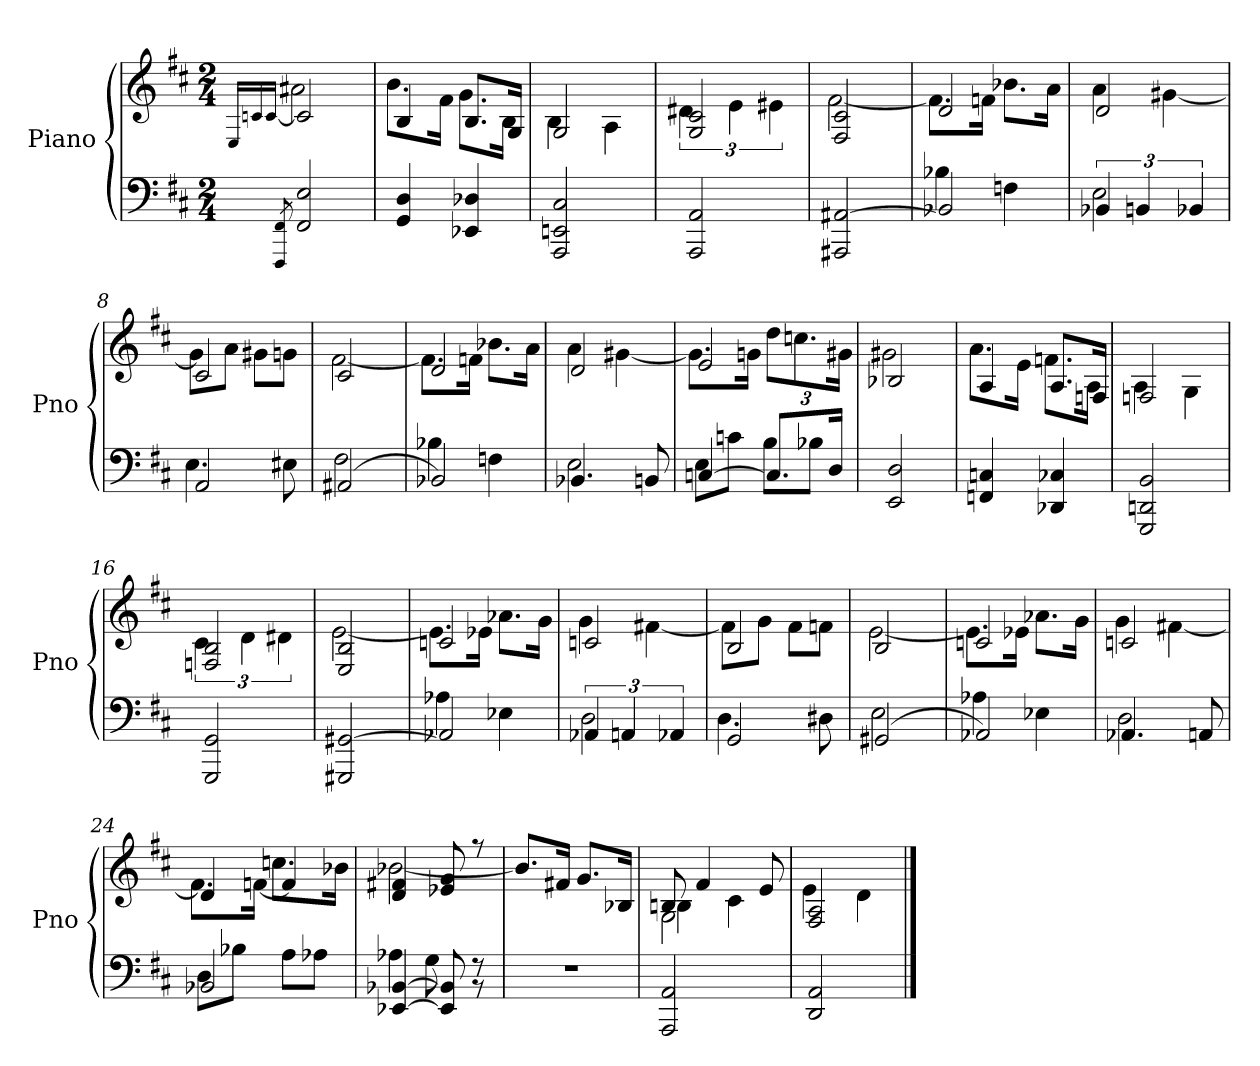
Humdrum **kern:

**kern	**kern
*part1	*part1
*staff2	*staff1
*I"Piano	*
*I'Pno	*
*clefF4	*clefG2
*k[f#c#]	*k[f#c#]
*D:	*D:
*M2/4	*M2/4
=1	=1
.	16qELL
.	16qcn
8qFFF# 8qFF#	[16qcJJ
*	*^
2FF# 2E	2c]	2a#X
=2	=2	=2
4GG 4D	4B	8.bL
.	.	16f#Jk
4EE-X 4D-X	8.BL	8.gL
.	16GJk	16BJk
=3	=3	=3
2AAA 2EEn 2C#	2G	4B
.	.	4A
=4	=4	=4
2AAA 2AA	2G 2c#	6d#X
.	.	6e
.	.	6e#X
=5	=5	=5
2AAA#X [2AA#X	2F# 2c#	[2f#
=6	=6	=6
*^	*	*
2BB-X]	4B-X	2d	8.f#L]
.	.	.	16fnJk
.	4Fn	.	8.b-XL
.	.	.	16aJk
=7	=7	=7	=7
6BB-X	2E	2d	4a
6BBn	.	.	.
.	.	.	[4g#X
6BB-X	.	.	.
=8	=8	=8	=8
2AA	4.E	2c#	8g#L]
.	.	.	8aJ
.	.	.	8g#XL
.	8E#X	.	8gnJ
=9	=9	=9	=9
[2AA#X	2F#	2c#	[2f#
=10	=10	=10	=10
2BB-X]	4B-X	2d	8.f#L]
.	.	.	16fnJk
.	4Fn	.	8.b-XL
.	.	.	16aJk
=11	=11	=11	=11
4.BB-X	2E	2d	4a
.	.	.	[4g#X
8BBn	.	.	.
=12	=12	=12	=12
[4Cn	8EL	2e	8.g#L]
.	8cnJ	.	.
.	.	.	16gnJk
8.CL]	8BL	.	12ddL
.	.	.	12.ccn
.	8B-XJ	.	.
16DJk	.	.	.
.	.	.	24g#XJk
*v	*v	*	*
=13	=13	=13
2EE 2D	2B-X	2g#X
=14	=14	=14
4FFn 4Cn	4A	8.aL
.	.	16eJk
4DD-X 4C-X	8.AL	8.fnL
.	16FnJk	16AJk
=15	=15	=15
2GGG 2DDn 2BB	2Fn	4A
.	.	4G
=16	=16	=16
2GGG 2GG	2Fn 2B	6c#
.	.	6d
.	.	6d#X
=17	=17	=17
2GGG#X [2GG#X	2E 2B	[2e
=18	=18	=18
*^	*	*
2AA-X]	4A-X	2cn	8.eL]
.	.	.	16e-XJk
.	4E-X	.	8.a-XL
.	.	.	16gJk
=19	=19	=19	=19
6AA-X	2D	2cn	4g
6AAn	.	.	.
.	.	.	[4f#X
6AA-X	.	.	.
=20	=20	=20	=20
2GG	4.D	2B	8f#L]
.	.	.	8gJ
.	.	.	8f#L
.	8D#X	.	8fnJ
=21	=21	=21	=21
[2GG#X	2E	2B	[2e
=22	=22	=22	=22
2AA-X]	4A-X	2cn	8.eL]
.	.	.	16e-XJk
.	4E-X	.	8.a-XL
.	.	.	16gJk
=23	=23	=23	=23
4.AA-X	2D	2cn	4g
.	.	.	[4f#X
8AAn	.	.	.
=24	=24	=24	=24
2BB-X	8DL	4d	8.f#L]
.	8B-XJ	.	.
.	.	.	[16fnJk
.	8AL	4f]	8.ccnL
.	8A-XJ	.	.
.	.	.	16b-XJk
=25	=25	=25	=25
[4EE-X [4BB-X	4A-X	4d 4f#X	[2b-X
8EE-] 8BB-]	8G	8e-X 8g	.
8r	8r	8r	.
*v	*v	*	*
*	*v	*v
=26	=26
2r	8.b-L]
.	16f#XJk
.	8.gL
.	16B-XJk
=27	=27
*	*^
*	*	*^
2AAA 2AA	2G\	4B	8Bn
.	.	.	4f#
.	.	4c#	.
.	.	.	8e
*	*	*v	*v
=28	=28	=28
2DD 2AA	2F# 2A	4e
.	.	4d
*	*v	*v
==	==
*-	*-
